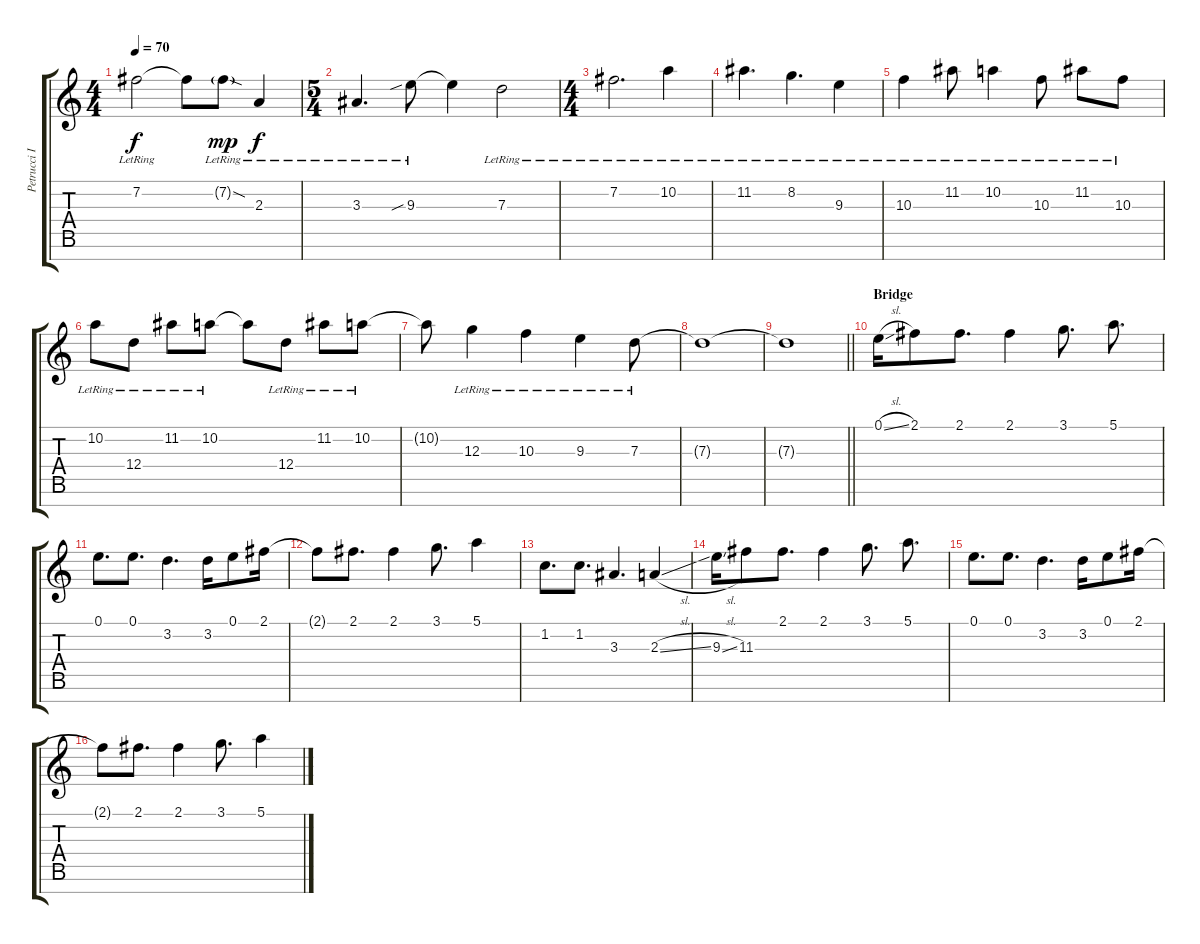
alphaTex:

\track ("Petrucci I" "Petrucci I") {instrument acousticguitarnylon}
\staff {score tabs}
\tuning (E4 B3 G3 D3 A2 E2 B1) {hide}
\ts (4 4)
\tempo 70
\clef g2
\ks c
7.2{lr}.2{dy f} 7.2{t}.8 7.2{sod g lr}.8{dy mp} 2.3{lr}.4{dy f} |
\ts (5 4)
3.3{lr}.4{d} 9.3{sib lr}.8 9.3{t}.4 7.3{lr}.2 |
\ts (4 4)
7.2{lr}.2{d} 10.2{lr}.4 |
11.2{lr}.4{d} 8.2{lr}.4{d} 9.3{lr}.4 |
10.3{lr}.4 11.2{lr}.8 10.2{lr}.4 10.3{lr}.8 11.2{lr}.8 10.3{lr}.8 |
10.2{lr}.8 12.4{lr}.8 11.2{lr}.8 10.2{lr}.8 10.2{t}.8 12.4{lr}.8 11.2{lr}.8 10.2{lr}.8 |
10.2{t}.8 12.3{lr}.4 10.3{lr}.4 9.3{lr}.4 7.3{lr}.8 |
7.3{t}.1 |
\barLineRight lightlight
7.3{t}.1 |
\section ("" "Bridge")
0.1{sl}.16{volume 15 instrument acousticguitarnylon} 2.1.8 2.1.8{d} 2.1.4 3.1.8{d} 5.1.8{d} |
0.1.8{d} 0.1.8{d} 3.2.4{d} 3.2.16 0.1.8 2.1.16 |
2.1{t}.8 2.1.8{d} 2.1.4 3.1.8{d} 5.1.4 |
1.2.8{d} 1.2.8{d} 3.3.4{d} 2.3{sl}.4 |
9.3{sl}.16 11.3.8 2.1.8{d} 2.1.4 3.1.8{d} 5.1.8{d} |
0.1.8{d} 0.1.8{d} 3.2.4{d} 3.2.16 0.1.8 2.1.16 |
2.1{t}.8 2.1.8{d} 2.1.4 3.1.8{d} 5.1.4
